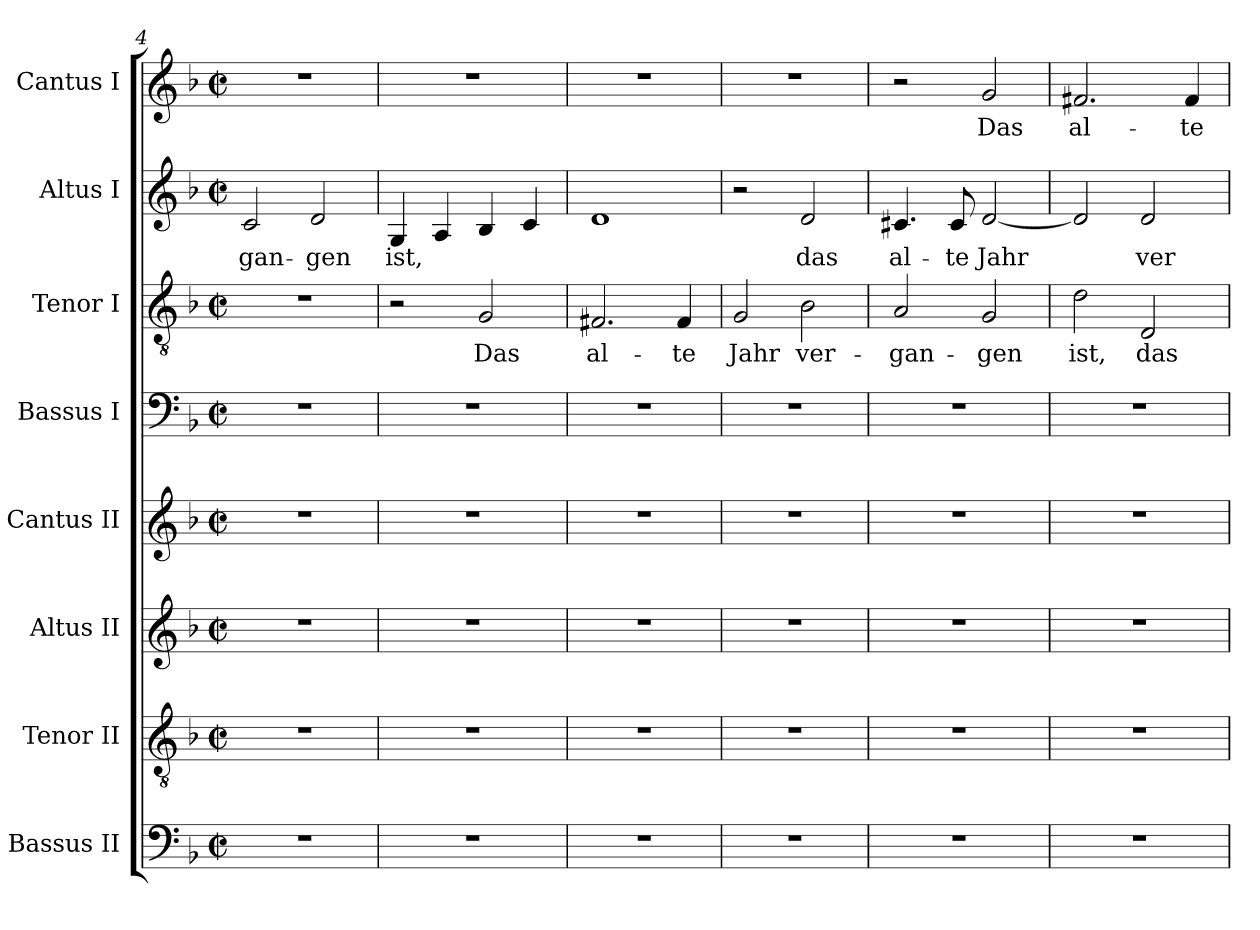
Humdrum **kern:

**kern	**kern	**kern	**kern	**kern	**kern	**text	**kern	**text	**kern	**text
*part8	*part7	*part6	*part5	*part4	*part3	*part3	*part2	*part2	*part1	*part1
*staff8	*staff7	*staff6	*staff5	*staff4	*staff3	*staff3	*staff2	*staff2	*staff1	*staff1
*I"Bassus II	*I"Tenor II	*I"Altus II	*I"Cantus II	*I"Bassus I	*I"Tenor I	*	*I"Altus I	*	*I"Cantus I	*
*I'B2	*I'T2	*I'A2	*I'C2	*I'B1	*I'T1	*	*I'A1	*	*I'C1	*
*clefF4	*clefGv2	*clefG2	*clefG2	*clefF4	*clefGv2	*	*clefG2	*	*clefG2	*
*k[b-]	*k[b-]	*k[b-]	*k[b-]	*k[b-]	*k[b-]	*	*k[b-]	*	*k[b-]	*
*F:	*F:	*F:	*F:	*F:	*F:	*	*F:	*	*F:	*
*M2/2	*M2/2	*M2/2	*M2/2	*M2/2	*M2/2	*	*M2/2	*	*M2/2	*
*met(c|)	*met(c|)	*met(c|)	*met(c|)	*met(c|)	*met(c|)	*	*met(c|)	*	*met(c|)	*
=4	=4	=4	=4	=4	=4	=4	=4	=4	=4	=4
!	!	!	!	!	!	!	!	!LO:LY:b	!	!
1r	1r	1r	1r	1r	1r	.	2c/	-gan-	1r	.
!	!	!	!	!	!	!	!	!LO:LY:b	!	!
.	.	.	.	.	.	.	2d/	-gen	.	.
=5	=5	=5	=5	=5	=5	=5	=5	=5	=5	=5
!	!	!	!	!	!	!	!	!LO:LY:b	!	!
1r	1r	1r	1r	1r	2r	.	4G/	ist,	1r	.
.	.	.	.	.	.	.	4A/	.	.	.
!	!	!	!	!	!	!LO:LY:b	!	!	!	!
.	.	.	.	.	2G/	Das	4B-/	.	.	.
.	.	.	.	.	.	.	4c/	.	.	.
=6	=6	=6	=6	=6	=6	=6	=6	=6	=6	=6
!	!	!	!	!	!	!LO:LY:b	!	!	!	!
1r	1r	1r	1r	1r	2.F#X/	al-	1d	.	1r	.
!	!	!	!	!	!	!LO:LY:b	!	!	!	!
.	.	.	.	.	4F#/	-te	.	.	.	.
=7	=7	=7	=7	=7	=7	=7	=7	=7	=7	=7
!	!	!	!	!	!	!LO:LY:b	!	!	!	!
1r	1r	1r	1r	1r	2G/	Jahr	2r	.	1r	.
!	!	!	!	!	!	!LO:LY:b	!	!	!	!
!	!	!	!	!	!	!	!	!LO:LY:b	!	!
.	.	.	.	.	2B-\	ver-	2d/	das	.	.
!!LO:PB:g=z
=8	=8	=8	=8	=8	=8	=8	=8	=8	=8	=8
!	!	!	!	!	!	!LO:LY:b	!	!	!	!
!	!	!	!	!	!	!	!	!LO:LY:b	!	!
1r	1r	1r	1r	1r	2A/	-gan-	4.c#X/	al-	2r	.
!	!	!	!	!	!	!	!	!LO:LY:b	!	!
.	.	.	.	.	.	.	8c#/	-te	.	.
!	!	!	!	!	!	!LO:LY:b	!	!	!	!
!	!	!	!	!	!	!	!	!LO:LY:b	!	!
!	!	!	!	!	!	!	!	!	!	!LO:LY:b
.	.	.	.	.	2G/	-gen	[2d/	Jahr	2g/	Das
=9	=9	=9	=9	=9	=9	=9	=9	=9	=9	=9
!	!	!	!	!	!	!LO:LY:b	!	!	!	!
!	!	!	!	!	!	!	!	!	!	!LO:LY:b
1r	1r	1r	1r	1r	2d\	ist,	2d/]	.	2.f#X/	al-
!	!	!	!	!	!	!LO:LY:b	!	!	!	!
!	!	!	!	!	!	!	!	!LO:LY:b	!	!
.	.	.	.	.	2D/	das	2d/	ver-	.	.
!	!	!	!	!	!	!	!	!	!	!LO:LY:b
.	.	.	.	.	.	.	.	.	4f#/	-te
=	=	=	=	=	=	=	=	=	=	=
*-	*-	*-	*-	*-	*-	*-	*-	*-	*-	*-
